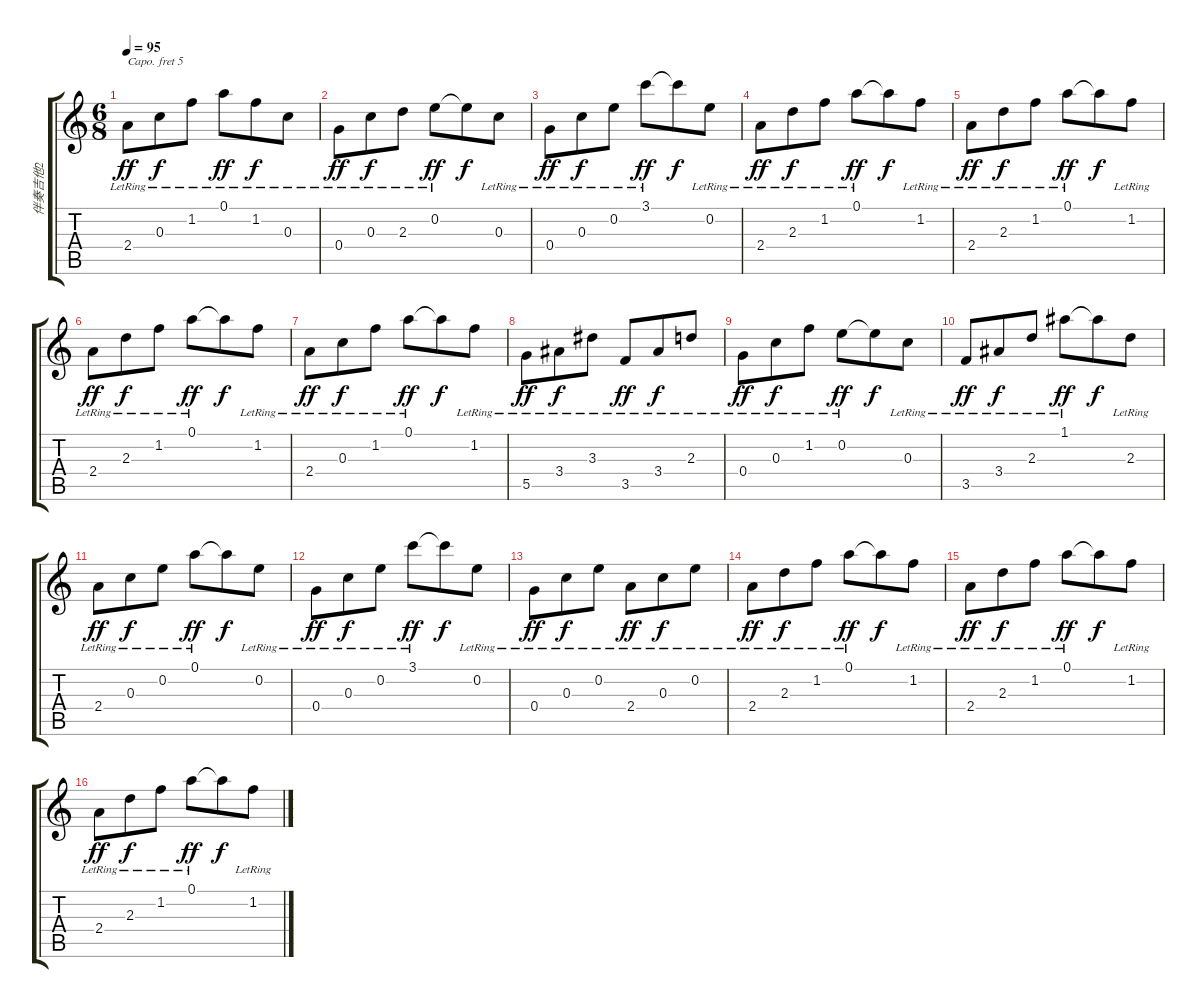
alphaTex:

\track ("伴奏吉他2" "伴奏吉他2") {instrument acousticguitarnylon}
\staff {score tabs}
\capo 5
\tuning (E4 B3 G3 D3 A2 E2) {hide}
\ts (6 8)
\tempo 95
\clef g2
\ks c
2.4{lr}.8{dy ff} 0.3{lr}.8{dy f} 1.2{lr}.8 0.1{lr}.8{dy ff} 1.2{lr}.8{dy f} 0.3{lr}.8 |
0.4{lr}.8{dy ff} 0.3{lr}.8{dy f} 2.3{lr}.8 0.2{lr}.8{dy ff} 0.2{t}.8{dy f} 0.3{lr}.8 |
0.4{lr}.8{dy ff} 0.3{lr}.8{dy f} 0.2{lr}.8 3.1{lr}.8{dy ff} 3.1{t}.8{dy f} 0.2{lr}.8 |
2.4{lr}.8{dy ff} 2.3{lr}.8{dy f} 1.2{lr}.8 0.1{lr}.8{dy ff} 0.1{t}.8{dy f} 1.2{lr}.8 |
2.4{lr}.8{dy ff} 2.3{lr}.8{dy f} 1.2{lr}.8 0.1{lr}.8{dy ff} 0.1{t}.8{dy f} 1.2{lr}.8 |
2.4{lr}.8{dy ff} 2.3{lr}.8{dy f} 1.2{lr}.8 0.1{lr}.8{dy ff} 0.1{t}.8{dy f} 1.2{lr}.8 |
2.4{lr}.8{dy ff} 0.3{lr}.8{dy f} 1.2{lr}.8 0.1{lr}.8{dy ff} 0.1{t}.8{dy f} 1.2{lr}.8 |
5.5{lr}.8{dy ff} 3.4{lr}.8{dy f} 3.3{lr}.8 3.5{lr}.8{dy ff} 3.4{lr}.8{dy f} 2.3{lr}.8 |
0.4{lr}.8{dy ff} 0.3{lr}.8{dy f} 1.2{lr}.8 0.2{lr}.8{dy ff} 0.2{t}.8{dy f} 0.3{lr}.8 |
3.5{lr}.8{dy ff} 3.4{lr}.8{dy f} 2.3{lr}.8 1.1{lr}.8{dy ff} 1.1{t}.8{dy f} 2.3{lr}.8 |
2.4{lr}.8{dy ff} 0.3{lr}.8{dy f} 0.2{lr}.8 0.1{lr}.8{dy ff} 0.1{t}.8{dy f} 0.2{lr}.8 |
0.4{lr}.8{dy ff} 0.3{lr}.8{dy f} 0.2{lr}.8 3.1{lr}.8{dy ff} 3.1{t}.8{dy f} 0.2{lr}.8 |
0.4{lr}.8{dy ff} 0.3{lr}.8{dy f} 0.2{lr}.8 2.4{lr}.8{dy ff} 0.3{lr}.8{dy f} 0.2{lr}.8 |
2.4{lr}.8{dy ff} 2.3{lr}.8{dy f} 1.2{lr}.8 0.1{lr}.8{dy ff} 0.1{t}.8{dy f} 1.2{lr}.8 |
2.4{lr}.8{dy ff} 2.3{lr}.8{dy f} 1.2{lr}.8 0.1{lr}.8{dy ff} 0.1{t}.8{dy f} 1.2{lr}.8 |
2.4{lr}.8{dy ff} 2.3{lr}.8{dy f} 1.2{lr}.8 0.1{lr}.8{dy ff} 0.1{t}.8{dy f} 1.2{lr}.8
